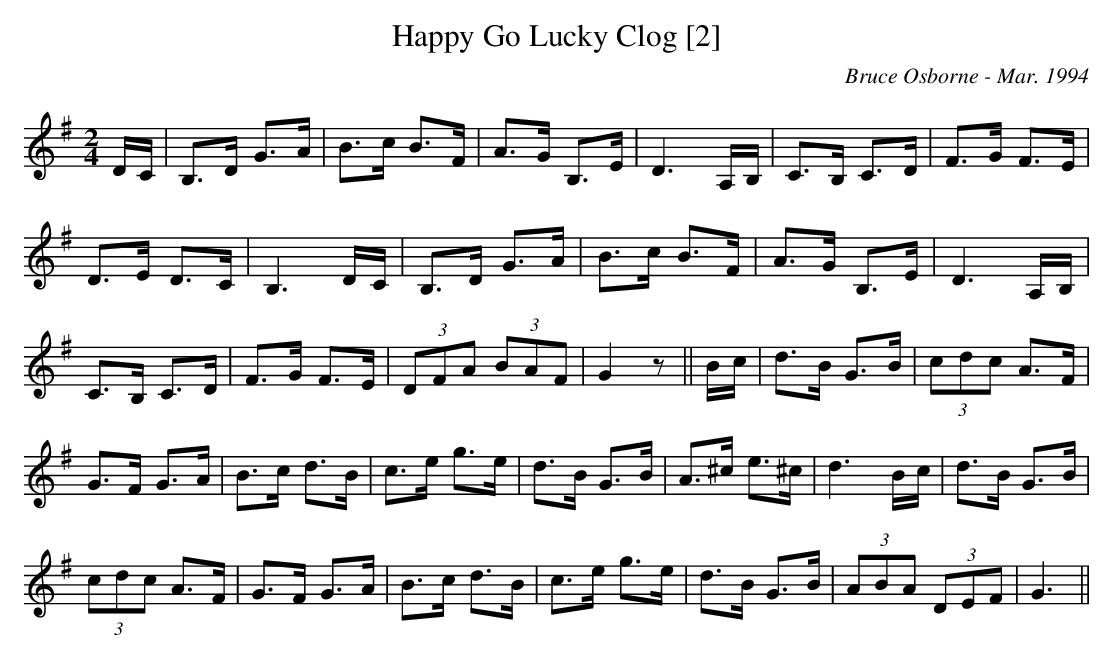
X:1
T:Happy Go Lucky Clog [2]
C:Bruce Osborne - Mar. 1994
M:2/4
L:1/8
K:Gmaj
D/C/|B,>D G>A|B>c B>F|A>G B,>E|D3 A,/B,/|C>B, C>D|F>G F>E|
D>E D>C|B,3 D/C/|B,>D G>A|B>c B>F|A>G B,>E|D3 A,/B,/|
C>B, C>D|F>G F>E|(3DFA (3BAF|G2 z||B/c/|d>B G>B|(3cdc A>F|
G>F G>A|B>c d>B|c>e g>e|d>B G>B|A>^c e>^c|d3 B/c/|d>B G>B|
(3cdc A>F|G>F G>A|B>c d>B|c>e g>e|d>B G>B|(3ABA (3DEF|G3||
